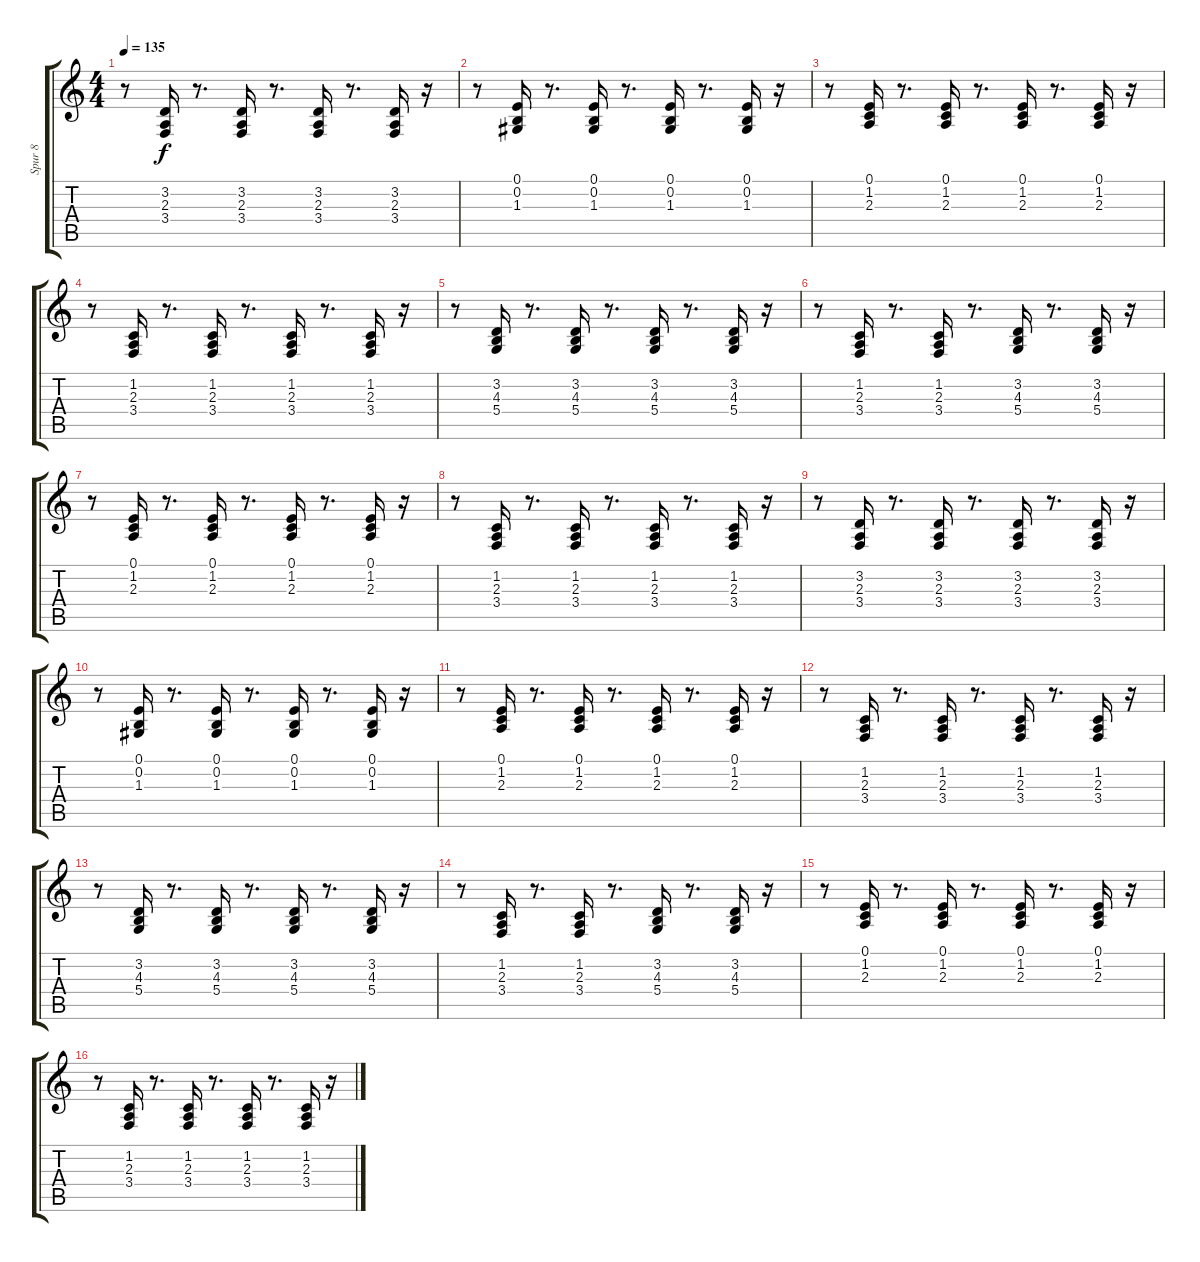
\track ("Spur 8" "Spur 8") {instrument percussiveorgan}
\staff {score tabs}
\tuning (E4 B3 G3 D3 A2 E2) {hide}
\ts (4 4)
\tempo 135
\clef g2
\ks c
r.8{dy f} (3.2 2.3 3.4).16 r.8{d} (3.2 2.3 3.4).16 r.8{d} (3.2 2.3 3.4).16 r.8{d} (3.2 2.3 3.4).16 r.16 |
r.8 (0.1 0.2 1.3).16 r.8{d} (0.1 0.2 1.3).16 r.8{d} (0.1 0.2 1.3).16 r.8{d} (0.1 0.2 1.3).16 r.16 |
r.8 (0.1 1.2 2.3).16 r.8{d} (0.1 1.2 2.3).16 r.8{d} (0.1 1.2 2.3).16 r.8{d} (0.1 1.2 2.3).16 r.16 |
r.8 (1.2 2.3 3.4).16 r.8{d} (1.2 2.3 3.4).16 r.8{d} (1.2 2.3 3.4).16 r.8{d} (1.2 2.3 3.4).16 r.16 |
r.8 (3.2 4.3 5.4).16 r.8{d} (3.2 4.3 5.4).16 r.8{d} (3.2 4.3 5.4).16 r.8{d} (3.2 4.3 5.4).16 r.16 |
r.8 (1.2 2.3 3.4).16 r.8{d} (1.2 2.3 3.4).16 r.8{d} (3.2 4.3 5.4).16 r.8{d} (3.2 4.3 5.4).16 r.16 |
r.8 (0.1 1.2 2.3).16 r.8{d} (0.1 1.2 2.3).16 r.8{d} (0.1 1.2 2.3).16 r.8{d} (0.1 1.2 2.3).16 r.16 |
r.8 (1.2 2.3 3.4).16 r.8{d} (1.2 2.3 3.4).16 r.8{d} (1.2 2.3 3.4).16 r.8{d} (1.2 2.3 3.4).16 r.16 |
r.8 (3.2 2.3 3.4).16 r.8{d} (3.2 2.3 3.4).16 r.8{d} (3.2 2.3 3.4).16 r.8{d} (3.2 2.3 3.4).16 r.16 |
r.8 (0.1 0.2 1.3).16 r.8{d} (0.1 0.2 1.3).16 r.8{d} (0.1 0.2 1.3).16 r.8{d} (0.1 0.2 1.3).16 r.16 |
r.8 (0.1 1.2 2.3).16 r.8{d} (0.1 1.2 2.3).16 r.8{d} (0.1 1.2 2.3).16 r.8{d} (0.1 1.2 2.3).16 r.16 |
r.8 (1.2 2.3 3.4).16 r.8{d} (1.2 2.3 3.4).16 r.8{d} (1.2 2.3 3.4).16 r.8{d} (1.2 2.3 3.4).16 r.16 |
r.8 (3.2 4.3 5.4).16 r.8{d} (3.2 4.3 5.4).16 r.8{d} (3.2 4.3 5.4).16 r.8{d} (3.2 4.3 5.4).16 r.16 |
r.8 (1.2 2.3 3.4).16 r.8{d} (1.2 2.3 3.4).16 r.8{d} (3.2 4.3 5.4).16 r.8{d} (3.2 4.3 5.4).16 r.16 |
r.8 (0.1 1.2 2.3).16 r.8{d} (0.1 1.2 2.3).16 r.8{d} (0.1 1.2 2.3).16 r.8{d} (0.1 1.2 2.3).16 r.16 |
r.8 (1.2 2.3 3.4).16 r.8{d} (1.2 2.3 3.4).16 r.8{d} (1.2 2.3 3.4).16 r.8{d} (1.2 2.3 3.4).16 r.16
